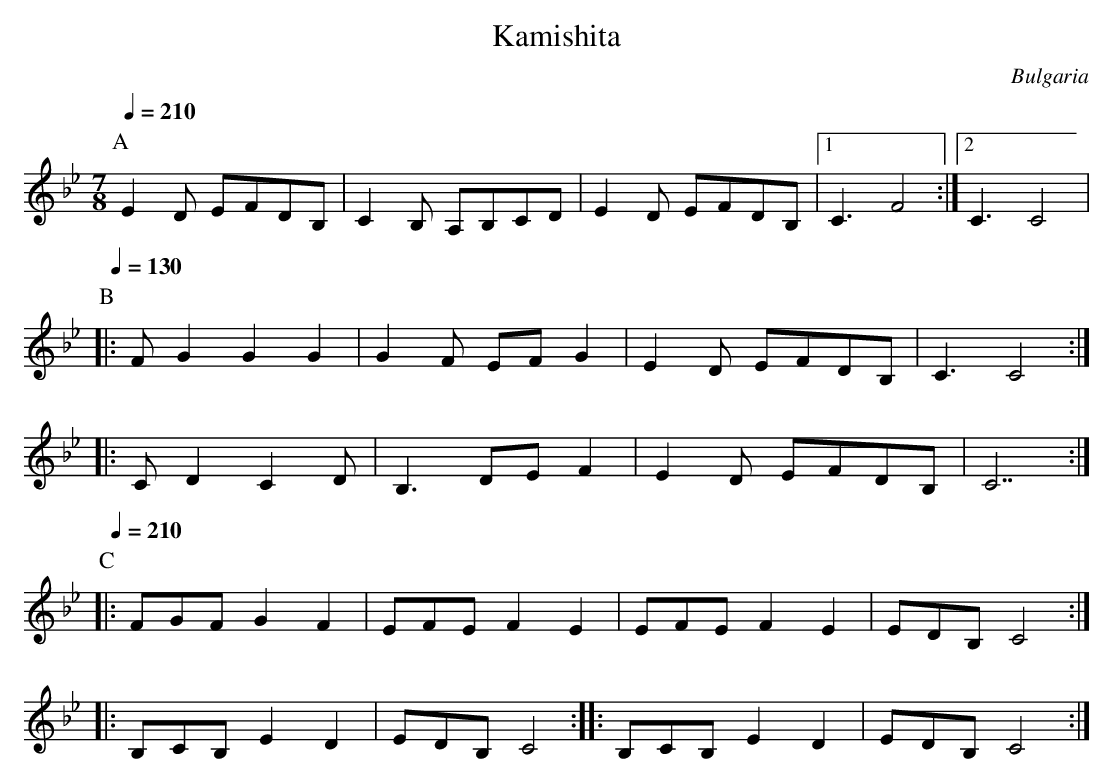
X:1
T: Kamishita
O: Bulgaria
M: 7/8
L: 1/8
K: Gm
Q: 1/4=210
P:A
  !drum! E2D EFDB,|C2B, A,B,CD|E2D EFDB,|[1C3F4     :|[2C3 C4|
P:B
Q: 1/4=130
|:FG2 G2G2        |G2F EFG2   |E2D EFDB,|C3 C4      :|
|:CD2 C2D         |B,3 DEF2   |E2D EFDB,|C7         :|
P:C
Q: 1/4=210
|:FGF G2F2        |EFE F2E2   |EFE F2E2 |EDB, C4    :|
|:B,CB, E2D2      |EDB, C4    :|        |:B,CB, E2D2|EDB, C4 :|
